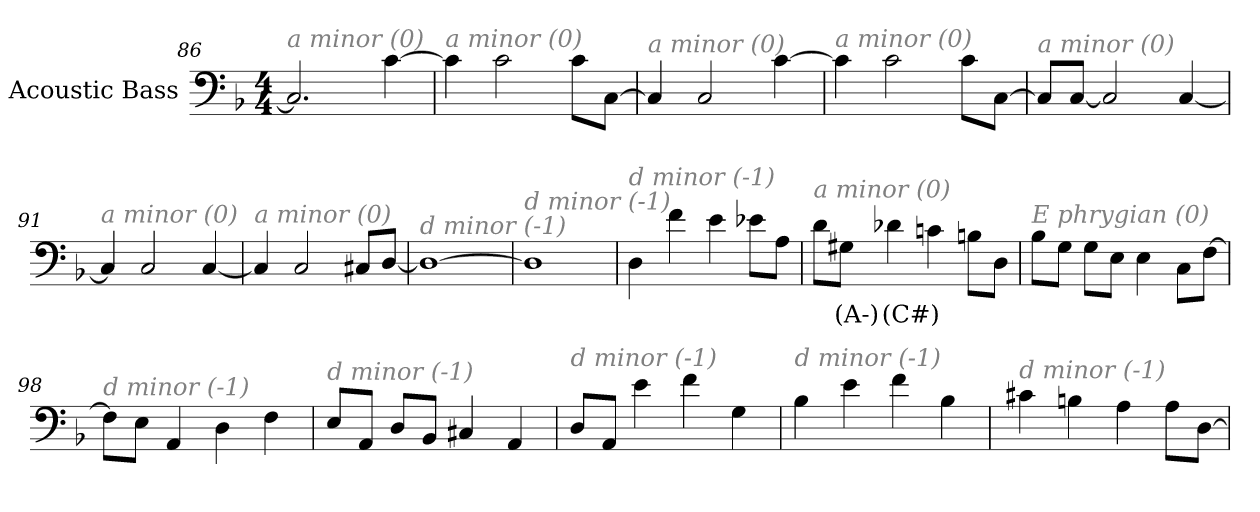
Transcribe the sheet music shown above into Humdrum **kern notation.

**kern	**text
*part1	*part1
*staff1	*staff1
*I"Acoustic Bass	*
*clefF4	*
*ITrd7c12	*
*k[b-]	*
*F:	*
*M4/4	*
=86	=86
!LO:TX:i:color=#808080:t=a minor (0)	!
2.CC]	.
[4C	.
=87	=87
!LO:TX:i:color=#808080:t=a minor (0)	!
4C]	.
2C	.
8CL	.
[8CCJ	.
=88	=88
!LO:TX:i:color=#808080:t=a minor (0)	!
4CC]	.
2CC	.
[4C	.
=89	=89
!LO:TX:i:color=#808080:t=a minor (0)	!
4C]	.
2C	.
8CL	.
[8CCJ	.
=90	=90
!LO:TX:i:color=#808080:t=a minor (0)	!
8CCL]	.
[8CCJ	.
2CC]	.
[4CC	.
=91	=91
!LO:TX:i:color=#808080:t=a minor (0)	!
4CC]	.
2CC	.
[4CC	.
=92	=92
!LO:TX:i:color=#808080:t=a minor (0)	!
4CC]	.
2CC	.
8CC#XL	.
[8DDJ	.
=93	=93
!LO:TX:i:color=#808080:t=d minor (-1)	!
1DD_	.
=94	=94
!LO:TX:i:color=#808080:t=d minor (-1)	!
1DD]	.
=95	=95
!LO:TX:i:color=#808080:t=d minor (-1)	!
4DD	.
4F	.
4E	.
8E-XL	.
8AAJ	.
=96	=96
!LO:TX:i:color=#808080:t=a minor (0)	!
8DL	.
8GG#XiJ	(A-)
4D-Xi	(C#)
4Cn	.
8BBnL	.
8DDJ	.
=97	=97
!LO:TX:i:color=#808080:t=E phrygian (0)	!
8BB-L	.
8GGJ	.
8GGL	.
8EEJ	.
4EE	.
8CCL	.
[8FFJ	.
=98	=98
!LO:TX:i:color=#808080:t=d minor (-1)	!
8FFL]	.
8EEJ	.
4AAA	.
4DD	.
4FF	.
=99	=99
!LO:TX:i:color=#808080:t=d minor (-1)	!
8EEL	.
8AAAJ	.
8DDL	.
8BBB-J	.
4CC#X	.
4AAA	.
=100	=100
!LO:TX:i:color=#808080:t=d minor (-1)	!
8DDL	.
8AAAJ	.
4E	.
4F	.
4GG	.
=101	=101
!LO:TX:i:color=#808080:t=d minor (-1)	!
4BB-	.
4E	.
4F	.
4BB-	.
=102	=102
!LO:TX:i:color=#808080:t=d minor (-1)	!
4C#X	.
4BBn	.
4AA	.
8AAL	.
[8DDJ	.
=	=
*-	*-
